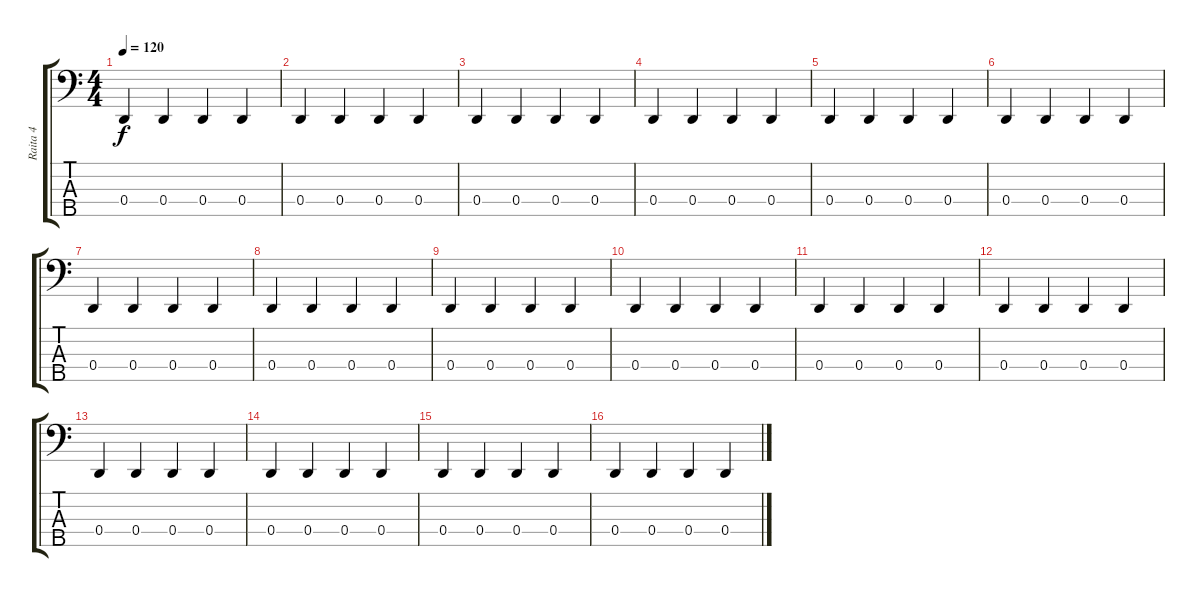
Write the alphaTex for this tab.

\track ("Raita 4" "Raita 4") {instrument electricbasspick}
\staff {score tabs}
\tuning (F2 C2 G1 D1 G0) {hide}
\ts (4 4)
\tempo 120
\clef f4
\ks c
0.4.4{dy f} 0.4.4 0.4.4 0.4.4 |
0.4.4 0.4.4 0.4.4 0.4.4 |
0.4.4 0.4.4 0.4.4 0.4.4 |
0.4.4 0.4.4 0.4.4 0.4.4 |
0.4.4 0.4.4 0.4.4 0.4.4 |
0.4.4 0.4.4 0.4.4 0.4.4 |
0.4.4 0.4.4 0.4.4 0.4.4 |
0.4.4 0.4.4 0.4.4 0.4.4 |
0.4.4 0.4.4 0.4.4 0.4.4 |
0.4.4 0.4.4 0.4.4 0.4.4 |
0.4.4 0.4.4 0.4.4 0.4.4 |
0.4.4 0.4.4 0.4.4 0.4.4 |
0.4.4 0.4.4 0.4.4 0.4.4 |
0.4.4 0.4.4 0.4.4 0.4.4 |
0.4.4 0.4.4 0.4.4 0.4.4 |
0.4.4 0.4.4 0.4.4 0.4.4
